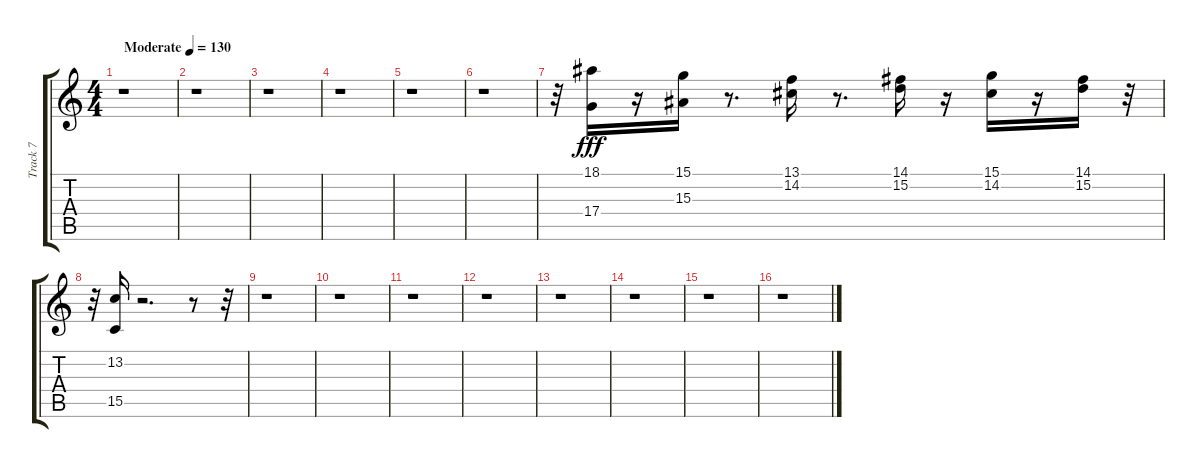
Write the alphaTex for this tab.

\track ("Track 7" "Track 7") {instrument pizzicatostrings}
\staff {score tabs}
\tuning (E4 B3 G3 D3 A2 E2) {hide}
\ts (4 4)
\tempo (130 "Moderate")
\clef g2
\ks c
r.1{dy fff instrument pizzicatostrings} |
r.1 |
r.1 |
r.1 |
r.1 |
r.1 |
r.32 (18.1 17.4).16 r.16 (15.1 15.3).16 r.8{d} (13.1 14.2).16 r.8{d} (14.1 15.2).16 r.16 (15.1 14.2).16 r.16 (14.1 15.2).16 r.32 |
r.32 (13.2 15.5).16 r.2{d} r.8 r.32 |
r.1 |
r.1 |
r.1 |
r.1 |
r.1 |
r.1 |
r.1 |
r.1
